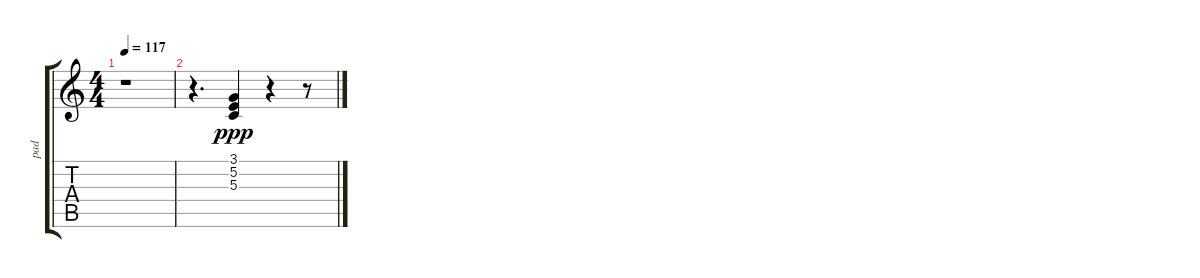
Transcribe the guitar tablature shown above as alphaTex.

\track ("pad" "pad") {instrument pad1newage}
\staff {score tabs}
\tuning (E4 B3 G3 D3 A2 E2) {hide}
\ts (4 4)
\tempo 117
\clef g2
\ks c
r.1{dy p} |
r.4{d} (3.1 5.2 5.3).4{dy ppp} r.4 r.8
